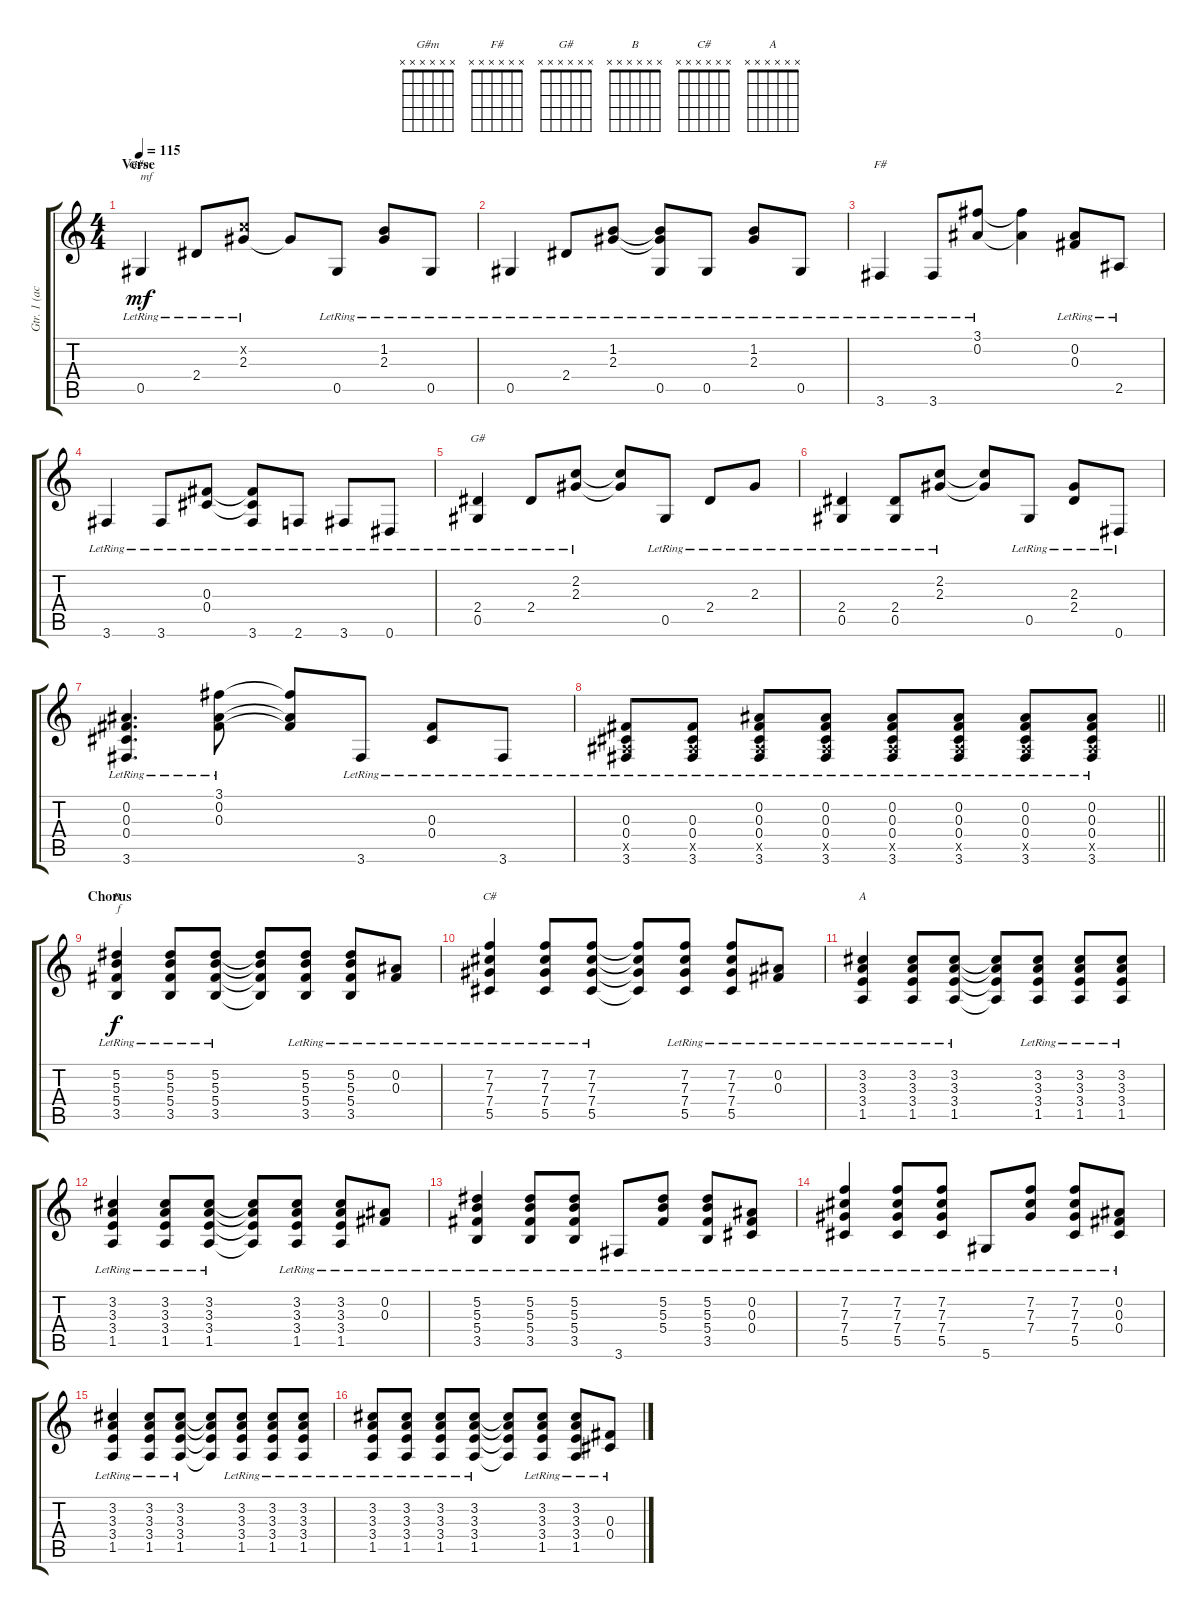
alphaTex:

\track ("Gtr. 1 (acous)" "Gtr. 1 (ac") {instrument acousticguitarsteel}
\staff {score tabs}
\tuning (Eb4 Bb3 Gb3 Db3 Ab2 Eb2) {hide}
\chord ("G#m" x x x x x x)
\chord ("F#" x x x x x x)
\chord ("G#" x x x x x x)
\chord ("B" x x x x x x)
\chord ("C#" x x x x x x)
\chord ("A" x x x x x x)
\ts (4 4)
\section ("" "Verse")
\tempo 115
\clef g2
\ks c
0.5{lr}.4{ch "G#m" txt "mf" dy mf} 2.4{lr}.8 (2.2{x} 2.3{lr}).8 2.3{t}.8 0.5{lr}.8 (1.2{lr} 2.3{lr}).8 0.5{lr}.8 |
0.5{lr}.4 2.4{lr}.8 (1.2{lr} 2.3{lr}).8 (1.2{t} 2.3{t} 0.5{lr}).8 0.5{lr}.8 (1.2{lr} 2.3{lr}).8 0.5{lr}.8 |
3.6{lr}.4{ch "F#"} 3.6{lr}.8 (3.1{lr} 0.2{lr}).8 (3.1{t} 0.2{t}).4 (0.2{lr} 0.3{lr}).8 2.5{lr}.8 |
3.6{lr}.4 3.6{lr}.8 (0.3{lr} 0.4{lr}).8 (0.3{t} 0.4{t} 3.6{lr}).8 2.6{lr}.8 3.6{lr}.8 0.6{lr}.8 |
(2.4{lr} 0.5{lr}).4{ch "G#"} 2.4{lr}.8 (2.2{lr} 2.3{lr}).8 (2.2{t} 2.3{t}).8 0.5{lr}.8 2.4{lr}.8 2.3{lr}.8 |
(2.4{lr} 0.5{lr}).4 (2.4{lr} 0.5{lr}).8 (2.2{lr} 2.3{lr}).8 (2.2{t} 2.3{t}).8 0.5{lr}.8 (2.3{lr} 2.4{lr}).8 0.6{lr}.8 |
(0.2{lr} 0.3{lr} 0.4{lr} 3.6{lr}).4{d} (3.1{lr} 0.2{lr} 0.3{lr}).8 (3.1{t} 0.2{t} 0.3{t}).8 3.6{lr}.8 (0.3{lr} 0.4{lr}).8 3.6{lr}.8 |
\barLineRight lightlight
(0.3{lr} 0.4{lr} 2.5{x} 3.6{lr}).8 (0.3{lr} 0.4{lr} 2.5{x} 3.6{lr}).8 (0.2{lr} 0.3{lr} 0.4{lr} 2.5{x} 3.6{lr}).8 (0.2{lr} 0.3{lr} 0.4{lr} 2.5{x} 3.6{lr}).8 (0.2{lr} 0.3{lr} 0.4{lr} 2.5{x} 3.6{lr}).8 (0.2{lr} 0.3{lr} 0.4{lr} 2.5{x} 3.6{lr}).8 (0.2{lr} 0.3{lr} 0.4{lr} 2.5{x} 3.6{lr}).8 (0.2{lr} 0.3{lr} 0.4{lr} 2.5{x} 3.6{lr}).8 |
\section ("" "Chorus")
(5.2{lr} 5.3{lr} 5.4{lr} 3.5{lr}).4{ch "B" txt "f" dy f} (5.2{lr} 5.3{lr} 5.4{lr} 3.5{lr}).8 (5.2{lr} 5.3{lr} 5.4{lr} 3.5{lr}).8 (5.2{t} 5.3{t} 5.4{t} 3.5{t}).8 (5.2{lr} 5.3{lr} 5.4{lr} 3.5{lr}).8 (5.2{lr} 5.3{lr} 5.4{lr} 3.5{lr}).8 (0.2{lr} 0.3{lr}).8 |
(7.2{lr} 7.3{lr} 7.4{lr} 5.5{lr}).4{ch "C#"} (7.2{lr} 7.3{lr} 7.4{lr} 5.5{lr}).8 (7.2{lr} 7.3{lr} 7.4{lr} 5.5{lr}).8 (7.2{t} 7.3{t} 7.4{t} 5.5{t}).8 (7.2{lr} 7.3{lr} 7.4{lr} 5.5{lr}).8 (7.2{lr} 7.3{lr} 7.4{lr} 5.5{lr}).8 (0.2{lr} 0.3{lr}).8 |
(3.2{lr} 3.3{lr} 3.4{lr} 1.5{lr}).4{ch "A"} (3.2{lr} 3.3{lr} 3.4{lr} 1.5{lr}).8 (3.2{lr} 3.3{lr} 3.4{lr} 1.5{lr}).8 (3.2{t} 3.3{t} 3.4{t} 1.5{t}).8 (3.2{lr} 3.3{lr} 3.4{lr} 1.5{lr}).8 (3.2{lr} 3.3{lr} 3.4{lr} 1.5{lr}).8 (3.2{lr} 3.3{lr} 3.4{lr} 1.5{lr}).8 |
(3.2{lr} 3.3{lr} 3.4{lr} 1.5{lr}).4 (3.2{lr} 3.3{lr} 3.4{lr} 1.5{lr}).8 (3.2{lr} 3.3{lr} 3.4{lr} 1.5{lr}).8 (3.2{t} 3.3{t} 3.4{t} 1.5{t}).8 (3.2{lr} 3.3{lr} 3.4{lr} 1.5{lr}).8 (3.2{lr} 3.3{lr} 3.4{lr} 1.5{lr}).8 (0.2{lr} 0.3{lr}).8 |
(5.2{lr} 5.3{lr} 5.4{lr} 3.5{lr}).4 (5.2{lr} 5.3{lr} 5.4{lr} 3.5{lr}).8 (5.2{lr} 5.3{lr} 5.4{lr} 3.5{lr}).8 3.6{lr}.8 (5.2{lr} 5.3{lr} 5.4{lr}).8 (5.2{lr} 5.3{lr} 5.4{lr} 3.5{lr}).8 (0.2{lr} 0.3{lr} 0.4{lr}).8 |
(7.2{lr} 7.3{lr} 7.4{lr} 5.5{lr}).4 (7.2{lr} 7.3{lr} 7.4{lr} 5.5{lr}).8 (7.2{lr} 7.3{lr} 7.4{lr} 5.5{lr}).8 5.6{lr}.8 (7.2{lr} 7.3{lr} 7.4{lr}).8 (7.2{lr} 7.3{lr} 7.4{lr} 5.5{lr}).8 (0.2{lr} 0.3{lr} 0.4{lr}).8 |
(3.2{lr} 3.3{lr} 3.4{lr} 1.5{lr}).4 (3.2{lr} 3.3{lr} 3.4{lr} 1.5{lr}).8 (3.2{lr} 3.3{lr} 3.4{lr} 1.5{lr}).8 (3.2{t} 3.3{t} 3.4{t} 1.5{t}).8 (3.2{lr} 3.3{lr} 3.4{lr} 1.5{lr}).8 (3.2{lr} 3.3{lr} 3.4{lr} 1.5{lr}).8 (3.2{lr} 3.3{lr} 3.4{lr} 1.5{lr}).8 |
(3.2{lr} 3.3{lr} 3.4{lr} 1.5{lr}).8 (3.2{lr} 3.3{lr} 3.4{lr} 1.5{lr}).8 (3.2{lr} 3.3{lr} 3.4{lr} 1.5{lr}).8 (3.2{lr} 3.3{lr} 3.4{lr} 1.5{lr}).8 (3.2{t} 3.3{t} 3.4{t} 1.5{t}).8 (3.2{lr} 3.3{lr} 3.4{lr} 1.5{lr}).8 (3.2{lr} 3.3{lr} 3.4{lr} 1.5{lr}).8 (0.3{lr} 0.4{lr}).8
